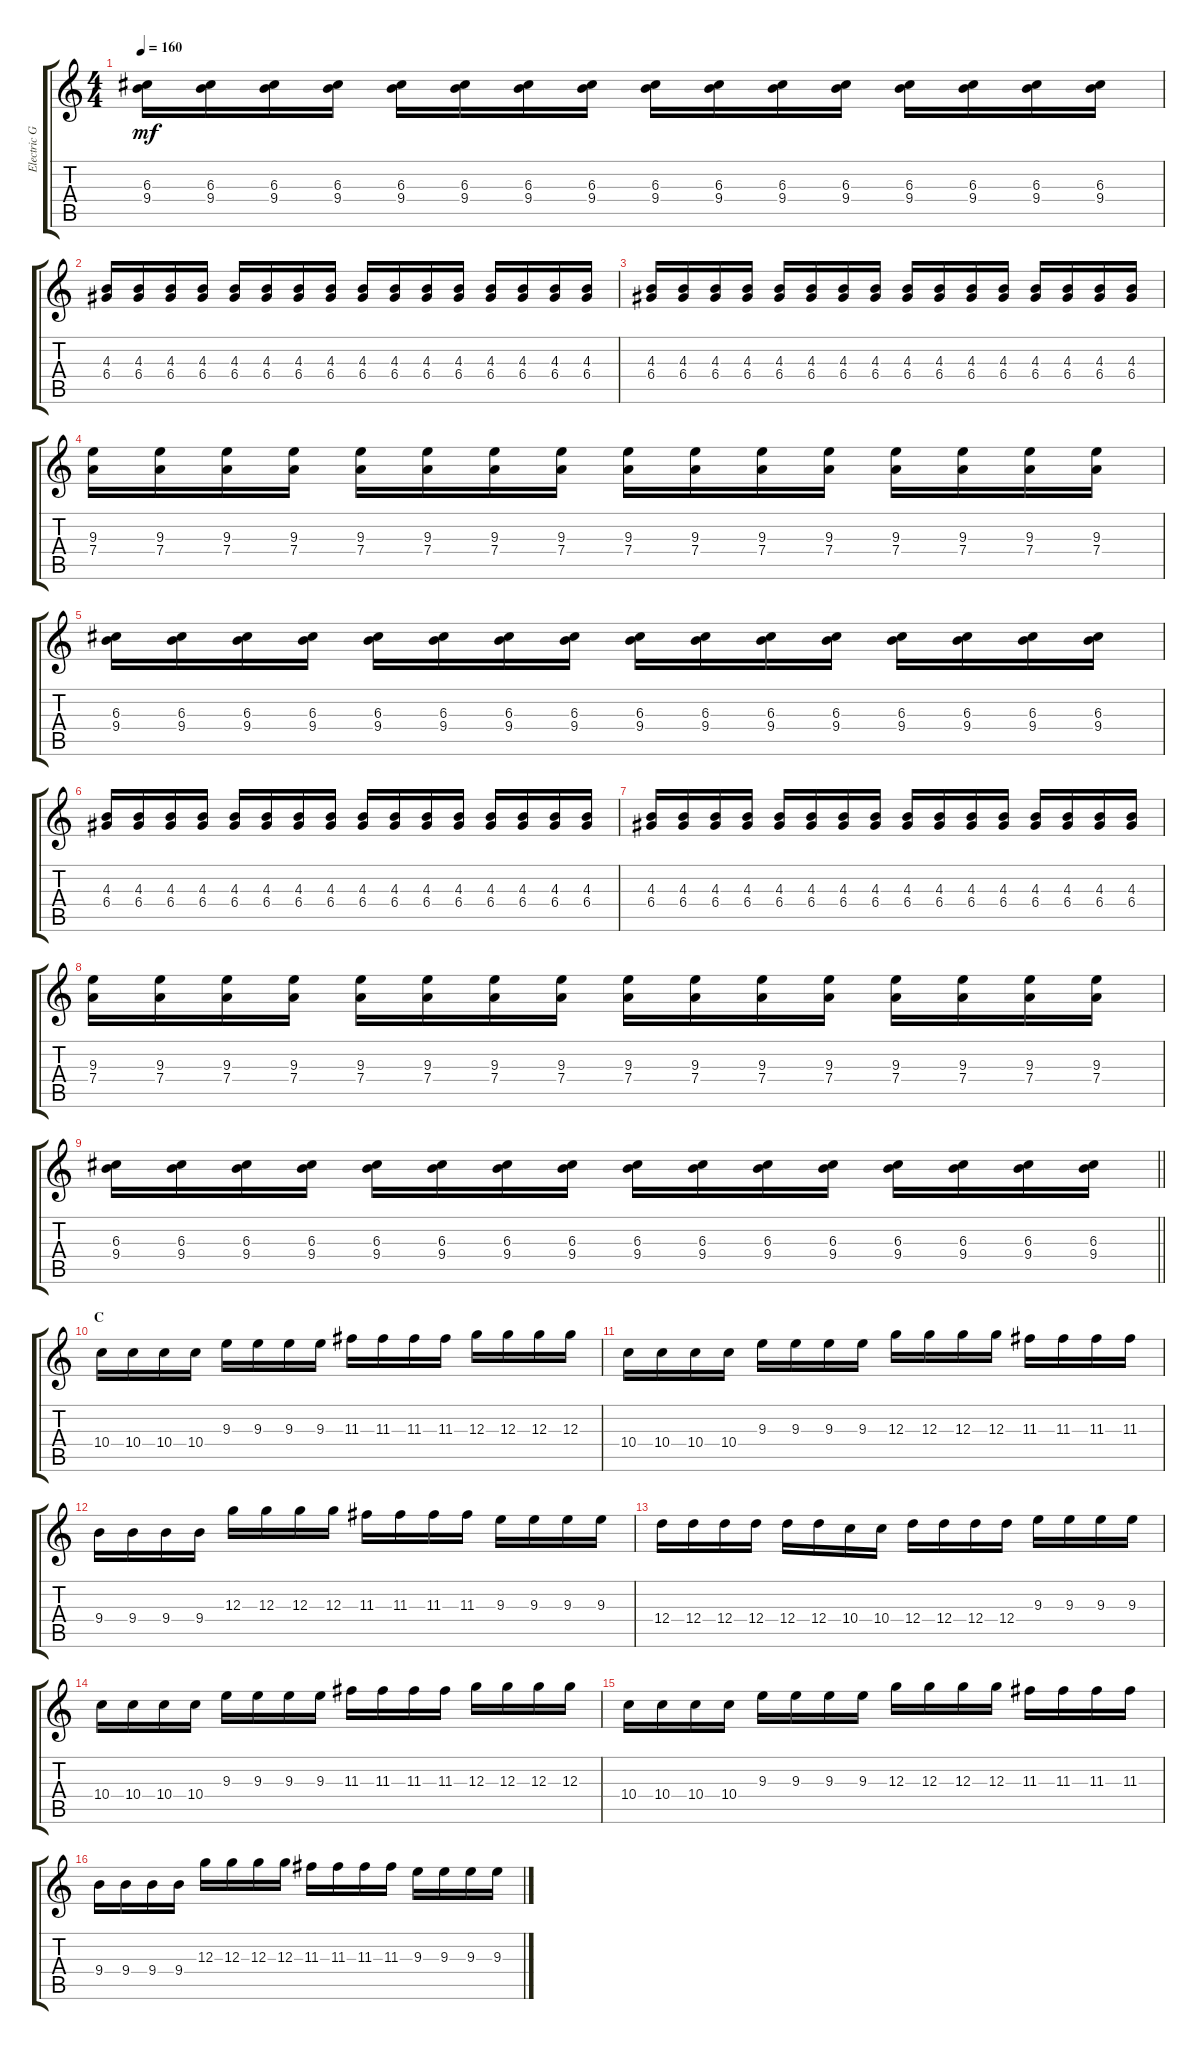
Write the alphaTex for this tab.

\track ("Electric Guitar" "Electric G") {instrument distortionguitar}
\staff {score tabs}
\tuning (E4 B3 G3 D3 A2 E2) {hide}
\ts (4 4)
\tempo 160
\clef g2
\ks c
(6.3 9.4).16{dy mf} (6.3 9.4).16 (6.3 9.4).16 (6.3 9.4).16 (6.3 9.4).16 (6.3 9.4).16 (6.3 9.4).16 (6.3 9.4).16 (6.3 9.4).16 (6.3 9.4).16 (6.3 9.4).16 (6.3 9.4).16 (6.3 9.4).16 (6.3 9.4).16 (6.3 9.4).16 (6.3 9.4).16 |
(4.3 6.4).16 (4.3 6.4).16 (4.3 6.4).16 (4.3 6.4).16 (4.3 6.4).16 (4.3 6.4).16 (4.3 6.4).16 (4.3 6.4).16 (4.3 6.4).16 (4.3 6.4).16 (4.3 6.4).16 (4.3 6.4).16 (4.3 6.4).16 (4.3 6.4).16 (4.3 6.4).16 (4.3 6.4).16 |
(4.3 6.4).16 (4.3 6.4).16 (4.3 6.4).16 (4.3 6.4).16 (4.3 6.4).16 (4.3 6.4).16 (4.3 6.4).16 (4.3 6.4).16 (4.3 6.4).16 (4.3 6.4).16 (4.3 6.4).16 (4.3 6.4).16 (4.3 6.4).16 (4.3 6.4).16 (4.3 6.4).16 (4.3 6.4).16 |
(9.3 7.4).16 (9.3 7.4).16 (9.3 7.4).16 (9.3 7.4).16 (9.3 7.4).16 (9.3 7.4).16 (9.3 7.4).16 (9.3 7.4).16 (9.3 7.4).16 (9.3 7.4).16 (9.3 7.4).16 (9.3 7.4).16 (9.3 7.4).16 (9.3 7.4).16 (9.3 7.4).16 (9.3 7.4).16 |
(6.3 9.4).16 (6.3 9.4).16 (6.3 9.4).16 (6.3 9.4).16 (6.3 9.4).16 (6.3 9.4).16 (6.3 9.4).16 (6.3 9.4).16 (6.3 9.4).16 (6.3 9.4).16 (6.3 9.4).16 (6.3 9.4).16 (6.3 9.4).16 (6.3 9.4).16 (6.3 9.4).16 (6.3 9.4).16 |
(4.3 6.4).16 (4.3 6.4).16 (4.3 6.4).16 (4.3 6.4).16 (4.3 6.4).16 (4.3 6.4).16 (4.3 6.4).16 (4.3 6.4).16 (4.3 6.4).16 (4.3 6.4).16 (4.3 6.4).16 (4.3 6.4).16 (4.3 6.4).16 (4.3 6.4).16 (4.3 6.4).16 (4.3 6.4).16 |
(4.3 6.4).16 (4.3 6.4).16 (4.3 6.4).16 (4.3 6.4).16 (4.3 6.4).16 (4.3 6.4).16 (4.3 6.4).16 (4.3 6.4).16 (4.3 6.4).16 (4.3 6.4).16 (4.3 6.4).16 (4.3 6.4).16 (4.3 6.4).16 (4.3 6.4).16 (4.3 6.4).16 (4.3 6.4).16 |
(9.3 7.4).16 (9.3 7.4).16 (9.3 7.4).16 (9.3 7.4).16 (9.3 7.4).16 (9.3 7.4).16 (9.3 7.4).16 (9.3 7.4).16 (9.3 7.4).16 (9.3 7.4).16 (9.3 7.4).16 (9.3 7.4).16 (9.3 7.4).16 (9.3 7.4).16 (9.3 7.4).16 (9.3 7.4).16 |
\barLineRight lightlight
(6.3 9.4).16 (6.3 9.4).16 (6.3 9.4).16 (6.3 9.4).16 (6.3 9.4).16 (6.3 9.4).16 (6.3 9.4).16 (6.3 9.4).16 (6.3 9.4).16 (6.3 9.4).16 (6.3 9.4).16 (6.3 9.4).16 (6.3 9.4).16 (6.3 9.4).16 (6.3 9.4).16 (6.3 9.4).16 |
\section ("" "C")
10.4.16 10.4.16 10.4.16 10.4.16 9.3.16 9.3.16 9.3.16 9.3.16 11.3.16 11.3.16 11.3.16 11.3.16 12.3.16 12.3.16 12.3.16 12.3.16 |
10.4.16 10.4.16 10.4.16 10.4.16 9.3.16 9.3.16 9.3.16 9.3.16 12.3.16 12.3.16 12.3.16 12.3.16 11.3.16 11.3.16 11.3.16 11.3.16 |
9.4.16 9.4.16 9.4.16 9.4.16 12.3.16 12.3.16 12.3.16 12.3.16 11.3.16 11.3.16 11.3.16 11.3.16 9.3.16 9.3.16 9.3.16 9.3.16 |
12.4.16 12.4.16 12.4.16 12.4.16 12.4.16 12.4.16 10.4.16 10.4.16 12.4.16 12.4.16 12.4.16 12.4.16 9.3.16 9.3.16 9.3.16 9.3.16 |
10.4.16 10.4.16 10.4.16 10.4.16 9.3.16 9.3.16 9.3.16 9.3.16 11.3.16 11.3.16 11.3.16 11.3.16 12.3.16 12.3.16 12.3.16 12.3.16 |
10.4.16 10.4.16 10.4.16 10.4.16 9.3.16 9.3.16 9.3.16 9.3.16 12.3.16 12.3.16 12.3.16 12.3.16 11.3.16 11.3.16 11.3.16 11.3.16 |
9.4.16 9.4.16 9.4.16 9.4.16 12.3.16 12.3.16 12.3.16 12.3.16 11.3.16 11.3.16 11.3.16 11.3.16 9.3.16 9.3.16 9.3.16 9.3.16
